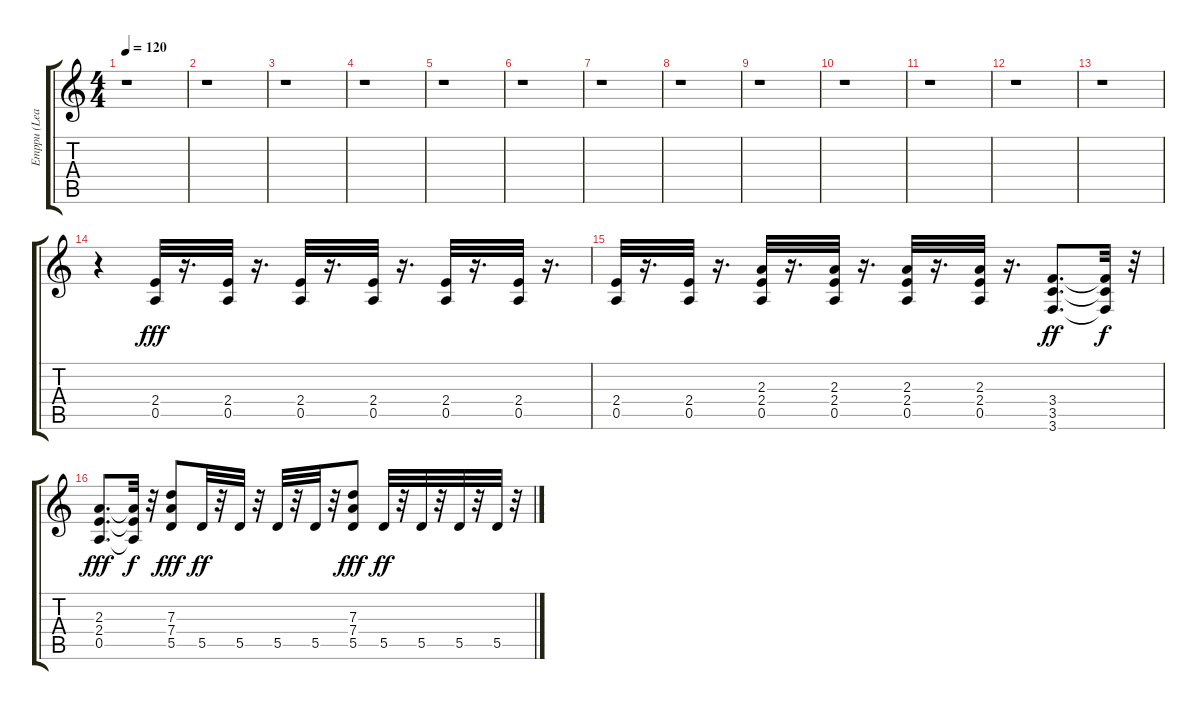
\track ("Emppu (Lead Guitar)" "Emppu (Lea") {instrument distortionguitar}
\staff {score tabs}
\tuning (E4 B3 G3 D3 A2 D2) {hide}
\ts (4 4)
\tempo 120
\clef g2
\ks c
r.1{dy f} |
r.1 |
r.1 |
r.1 |
r.1 |
r.1 |
r.1 |
r.1 |
r.1 |
r.1 |
r.1 |
r.1 |
r.1 |
r.4 (2.4 0.5).32{dy fff} r.16{d} (2.4 0.5).32 r.16{d} (2.4 0.5).32 r.16{d} (2.4 0.5).32 r.16{d} (2.4 0.5).32 r.16{d} (2.4 0.5).32 r.16{d} |
(2.4 0.5).32 r.16{d} (2.4 0.5).32 r.16{d} (2.3 2.4 0.5).32 r.16{d} (2.3 2.4 0.5).32 r.16{d} (2.3 2.4 0.5).32 r.16{d} (2.3 2.4 0.5).32 r.16{d} (3.4 3.5 3.6).8{d dy ff} (3.4{t} 3.5{t} 3.6{t}).32{dy f} r.32 |
(2.3 2.4 0.5).8{d dy fff} (2.3{t} 2.4{t} 0.5{t}).32{dy f} r.32 (7.3 7.4 5.5).8{dy fff} 5.5.32{dy ff} r.32 5.5.32 r.32 5.5.32 r.32 5.5.32 r.32 (7.3 7.4 5.5).8{dy fff} 5.5.32{dy ff} r.32 5.5.32 r.32 5.5.32 r.32 5.5.32 r.32
